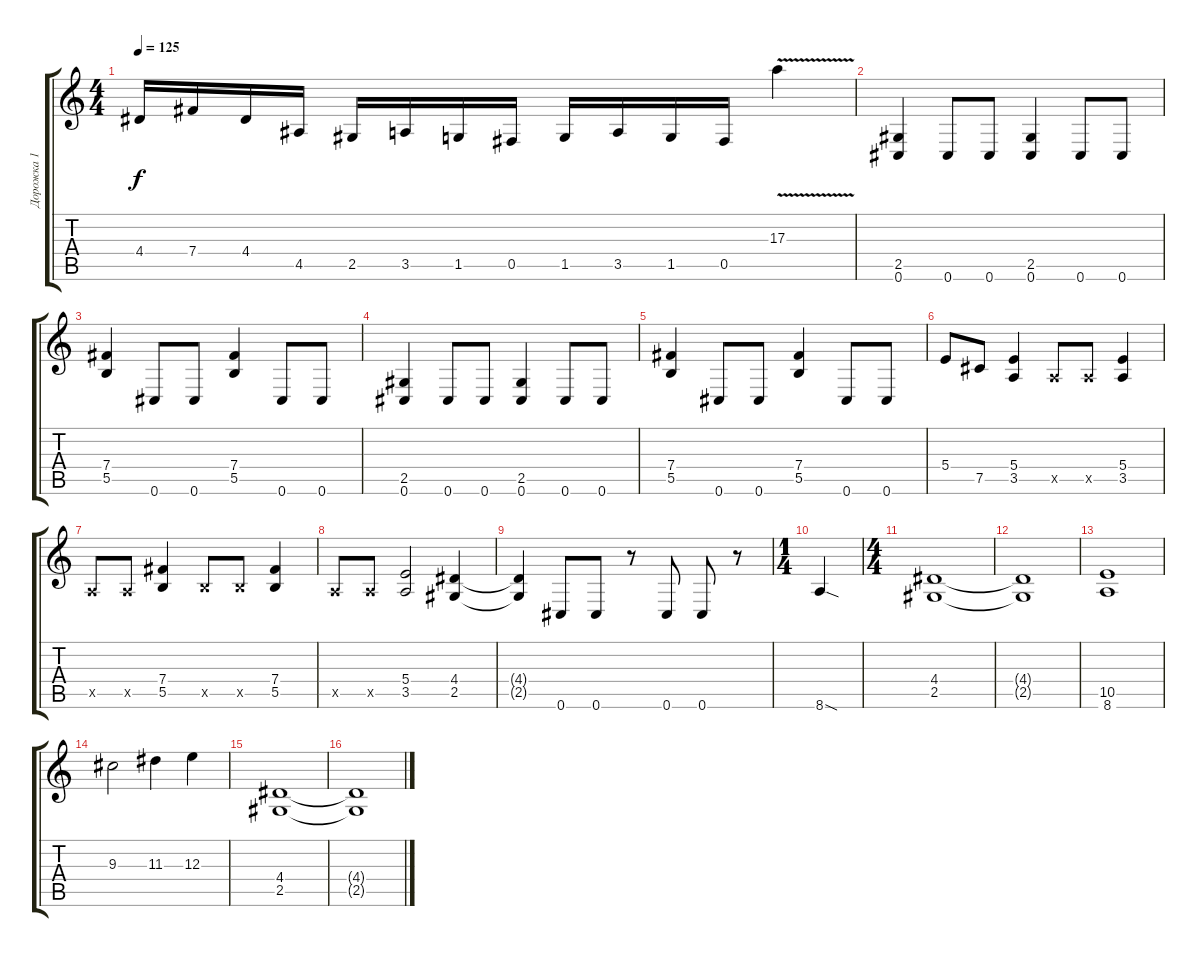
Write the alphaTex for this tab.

\track ("Дорожка 1" "Дорожка 1") {instrument distortionguitar}
\staff {score tabs}
\tuning (Db4 Ab3 E3 B2 Gb2 Db2) {hide}
\ts (4 4)
\tempo 125
\clef g2
\ks c
4.4.16{dy f} 7.4.16 4.4.16 4.5.16 2.5.16 3.5.16 1.5.16 0.5.16 1.5.16 3.5.16 1.5.16 0.5.16 17.3{v}.4 |
(2.5 0.6).4 0.6.8 0.6.8 (2.5 0.6).4 0.6.8 0.6.8 |
(7.4 5.5).4 0.6.8 0.6.8 (7.4 5.5).4 0.6.8 0.6.8 |
(2.5 0.6).4 0.6.8 0.6.8 (2.5 0.6).4 0.6.8 0.6.8 |
(7.4 5.5).4 0.6.8 0.6.8 (7.4 5.5).4 0.6.8 0.6.8 |
5.4.8 7.5.8 (5.4 3.5).4 3.5{x}.8 3.5{x}.8 (5.4 3.5).4 |
3.5{x}.8 3.5{x}.8 (7.4 5.5).4 5.5{x}.8 5.5{x}.8 (7.4 5.5).4 |
3.5{x}.8 3.5{x}.8 (5.4 3.5).2 (4.4 2.5).4 |
(4.4{t} 2.5{t}).4 0.6.8 0.6.8 r.8 0.6.8 0.6.8 r.8 |
\ts (1 4)
8.6{sod}.4 |
\ts (4 4)
(4.4 2.5).1 |
(4.4{t} 2.5{t}).1 |
(10.5 8.6).1 |
9.3.2 11.3.4 12.3.4 |
(4.4 2.5).1 |
(4.4{t} 2.5{t}).1
